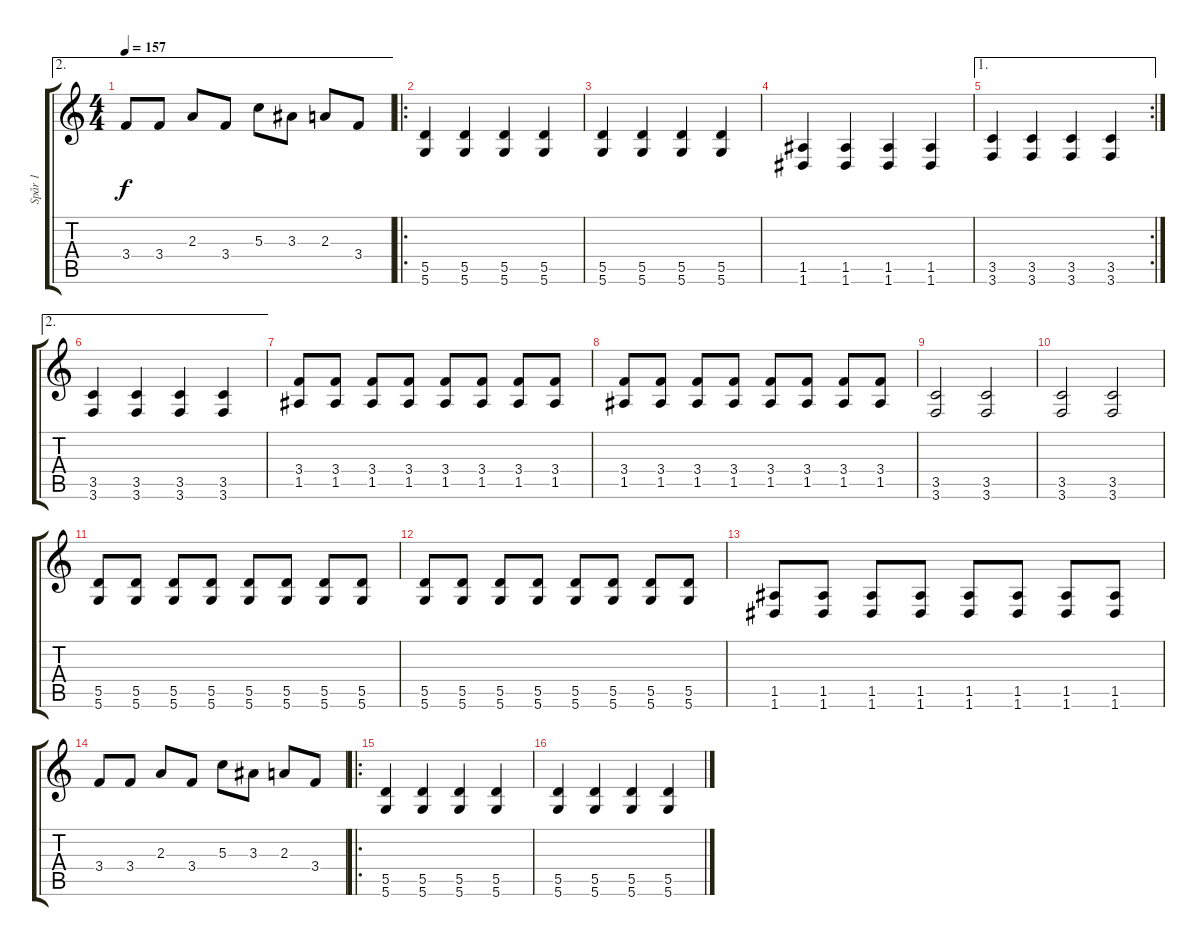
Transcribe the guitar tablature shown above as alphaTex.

\track ("Spår 1" "Spår 1") {instrument distortionguitar}
\staff {score tabs}
\tuning (E4 B3 G3 D3 A2 D2) {hide}
\ae 2
\ts (4 4)
\tempo 157
\clef g2
\ks c
3.4.8{dy f instrument distortionguitar} 3.4.8 2.3.8 3.4.8 5.3.8 3.3.8 2.3.8 3.4.8 |
\ro
(5.5 5.6).4 (5.5 5.6).4 (5.5 5.6).4 (5.5 5.6).4 |
(5.5 5.6).4 (5.5 5.6).4 (5.5 5.6).4 (5.5 5.6).4 |
(1.5 1.6).4 (1.5 1.6).4 (1.5 1.6).4 (1.5 1.6).4 |
\ae 1
\rc 2
(3.5 3.6).4 (3.5 3.6).4 (3.5 3.6).4 (3.5 3.6).4 |
\ae 2
(3.5 3.6).4 (3.5 3.6).4 (3.5 3.6).4 (3.5 3.6).4 |
(3.4 1.5).8{instrument electricguitarmuted} (3.4 1.5).8 (3.4 1.5).8 (3.4 1.5).8 (3.4 1.5).8 (3.4 1.5).8 (3.4 1.5).8 (3.4 1.5).8 |
(3.4 1.5).8 (3.4 1.5).8 (3.4 1.5).8 (3.4 1.5).8 (3.4 1.5).8 (3.4 1.5).8 (3.4 1.5).8 (3.4 1.5).8 |
(3.5 3.6).2{instrument distortionguitar} (3.5 3.6).2 |
(3.5 3.6).2 (3.5 3.6).2 |
(5.5 5.6).8{instrument electricguitarmuted} (5.5 5.6).8 (5.5 5.6).8 (5.5 5.6).8 (5.5 5.6).8 (5.5 5.6).8 (5.5 5.6).8 (5.5 5.6).8 |
(5.5 5.6).8 (5.5 5.6).8 (5.5 5.6).8 (5.5 5.6).8 (5.5 5.6).8 (5.5 5.6).8 (5.5 5.6).8 (5.5 5.6).8 |
(1.5 1.6).8 (1.5 1.6).8 (1.5 1.6).8 (1.5 1.6).8 (1.5 1.6).8 (1.5 1.6).8 (1.5 1.6).8 (1.5 1.6).8 |
3.4.8{instrument distortionguitar} 3.4.8 2.3.8 3.4.8 5.3.8 3.3.8 2.3.8 3.4.8 |
\ro
(5.5 5.6).4 (5.5 5.6).4 (5.5 5.6).4 (5.5 5.6).4 |
(5.5 5.6).4 (5.5 5.6).4 (5.5 5.6).4 (5.5 5.6).4
